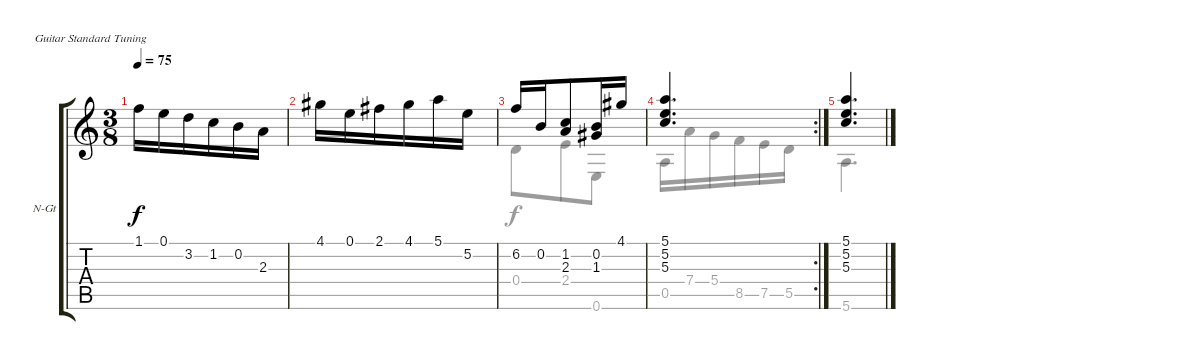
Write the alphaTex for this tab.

\bracketExtendMode groupsimilarinstruments
\firstSystemTrackNameOrientation horizontal
\otherSystemsTrackNameOrientation horizontal
\track ("Allegro" "N-Gt") {instrument acousticguitarnylon}
\staff {score tabs}
\tuning (E4 B3 G3 D3 A2 E2)
\voice
\ts (3 8)
\tempo 75
\clef g2
\ks c
1.1.16{dy f} 0.1.16 3.2.16 1.2.16 0.2.16 2.3.16 |
4.1.16 0.1.16 2.1.16 4.1.16 5.1.16 5.2.16 |
6.2.16 0.2.16 (1.2 2.3).8 (0.2 1.3).16 4.1.16 |
\rc 2
(5.1 5.2 5.3).4{d} |
(5.1 5.2 5.3).4{d}
\voice
\clef g2
\ottava regular
\simile none
\ks c
|
|
0.4.8 2.4.8 0.6.8 |
0.5.16 7.4.16 5.4.16 8.5.16 7.5.16 5.5.16 |
5.6.4{d}
